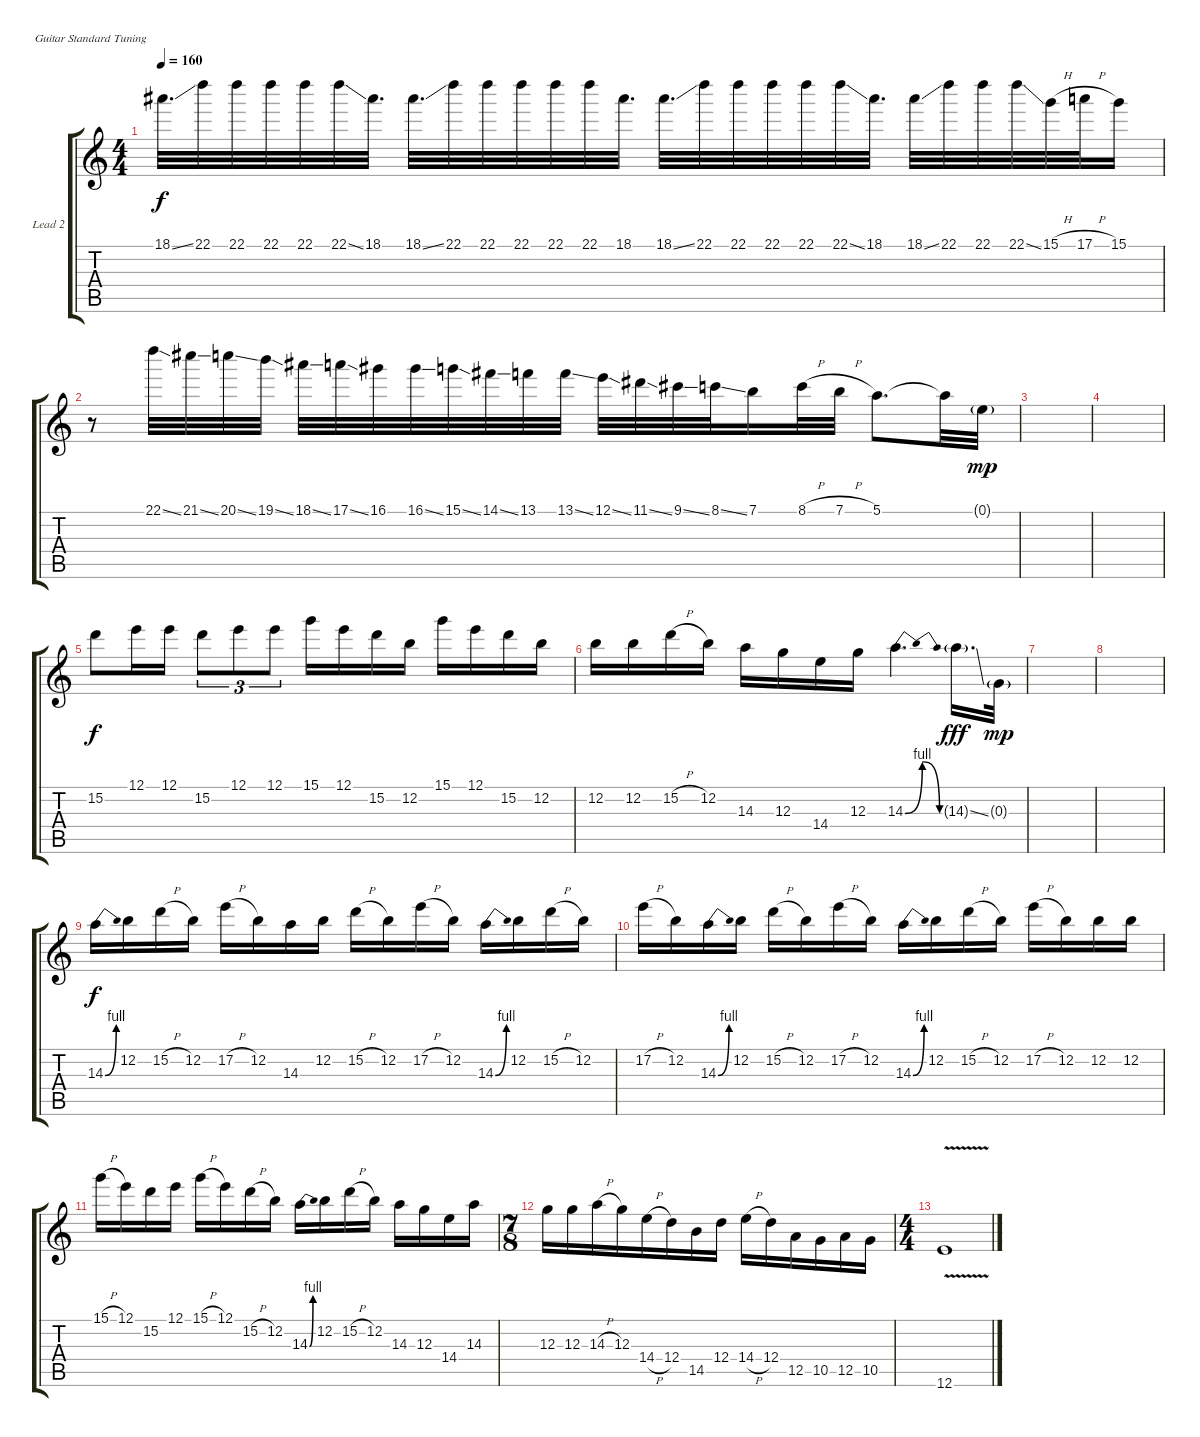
\bracketExtendMode groupsimilarinstruments
\firstSystemTrackNameOrientation horizontal
\otherSystemsTrackNameOrientation horizontal
\track ("Guitar Lead 2" "Lead 2") {instrument distortionguitar}
\staff {score tabs}
\tuning (E4 B3 G3 D3 A2 E2)
\ts (4 4)
\tempo 160
\clef g2
\scale
0.333333
\ks c
18.1{ss}.32{d dy f} 22.1.32 22.1.32 22.1.32 22.1.32 22.1{ss}.32 18.1.32{d} 18.1{ss}.32{d} 22.1.32 22.1.32 22.1.32 22.1.32 22.1.32 18.1.32{d} 18.1{ss}.32{d} 22.1.32 22.1.32 22.1.32 22.1.32 22.1{ss}.32 18.1.32{d} 18.1{ss}.32 22.1.32 22.1.32 22.1{ss}.32 15.1{h}.32 17.1{h}.32 15.1.16 |
\scale
0.333333 r.8 22.1{ss}.32 21.1{ss}.32 20.1{ss}.32 19.1{ss}.32 18.1{ss}.32 17.1{ss}.32 16.1.32 16.1{ss}.32 15.1{ss}.32 14.1{ss}.32 13.1.32 13.1{ss}.32 12.1{ss}.32 11.1{ss}.32 9.1{ss}.32 8.1{ss}.32 7.1.16 8.1{h}.32 7.1{h}.32 5.1.8{d} 5.1{t}.32 0.1{g}.32{dy mp} |
\scale
0.333333 |
\scale
0.333333 |
\scale
0.333333 15.2.8{dy f} 12.1.16 12.1.16 15.2.8{tu (3 2)} 12.1.8{tu (3 2)} 12.1.8{tu (3 2)} 15.1.16 12.1.16 15.2.16 12.2.16 15.1.16 12.1.16 15.2.16 12.2.16 |
\scale
0.333333 12.2.16 12.2.16 15.2{h}.16 12.2.16 14.3.16 12.3.16 14.4.16 12.3.16 14.3{be (bendrelease 0 0 30 4 30 4 60 0)}.4{d} 14.3{ss g}.16{d dy fff} 0.3{g}.32{dy mp} |
\scale
0.333333 |
\scale
0.333333 |
\scale
0.333333 14.3{be (bend 0 0 60 4)}.16{dy f} 12.2.16 15.2{h}.16 12.2.16 17.2{h}.16 12.2.16 14.3.16 12.2.16 15.2{h}.16 12.2.16 17.2{h}.16 12.2.16 14.3{be (bend 0 0 60 4)}.16 12.2.16 15.2{h}.16 12.2.16 |
\scale
0.333333 17.2{h}.16 12.2.16 14.3{be (bend 0 0 60 4)}.16 12.2.16 15.2{h}.16 12.2.16 17.2{h}.16 12.2.16 14.3{be (bend 0 0 60 4)}.16 12.2.16 15.2{h}.16 12.2.16 17.2{h}.16 12.2.16 12.2.16 12.2.16 |
\scale
0.333333 15.1{h}.16 12.1.16 15.2.16 12.1.16 15.1{h}.16 12.1.16 15.2{h}.16 12.2.16 14.3{be (bend 0 0 60 4)}.16 12.2.16 15.2{h}.16 12.2.16 14.3.16 12.3.16 14.4.16 14.3.16 |
\ts (7 8)
\scale
0.333333 12.3.16 12.3.16 14.3{h}.16 12.3.16 14.4{h}.16 12.4.16 14.5.16 12.4.16 14.4{h}.16 12.4.16 12.5.16 10.5.16 12.5.16 10.5.16 |
\ts (4 4)
\scale
0.333333 12.6{v}.1 |
\scale
0.333333 |
\scale
0.333333 |
\scale
0.333333
